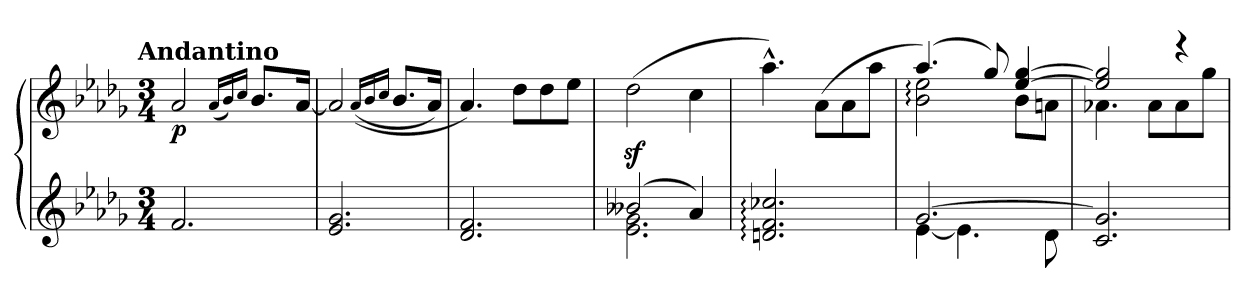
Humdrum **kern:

**kern	**kern	**dynam
*part1	*part1	*part1
*staff2	*staff1	*staff1/2
*clefG2	*clefG2	*
*k[b-e-a-d-g-]	*k[b-e-a-d-g-]	*
!!LO:TX:omd:t=Andantino
*M3/4	*M3/4	*
*MM120	*MM120	*
=1	=1	=1
!	!	!LO:DY:b
*	*^	*
2.f/	2a-/	8ryy	p
!	!	!	!LO:DY:b
.	.	2ryy	con espress.
.	(<16qqa-/LL	.	.
.	16qqb-/)	.	.
.	16qqcc/JJ	.	.
.	8.b-/L	.	.
.	.	8ryy	.
.	[16a-/Jk	.	.
*	*v	*v	*
=2	=2	=2
2.e-/ 2.g-/	2a-/]	.
.	(<(<16qqa-/LL	.
.	16qqb-/	.
.	16qqcc/JJ	.
.	8.b-/L	.
.	16a-/Jk)	.
=3	=3	=3
2.d-/ 2.f/	4.a-/)	.
.	8dd-\L	.
.	8dd-\	.
.	8ee-\J	.
!!LO:LB:g=z
=4	=4	=4
*^	*	*
(>2b--X/	2.e-\ 2.g-\	(>2dd-z<\	.
4a-/)	.	4cc\	.
*v	*v	*	*
=5	=5	=5
2.dn:/ 2.f:/ 2.cc-X:/	4.aa-^^\)	.
.	(>8a-\L	.
.	8a-\	.
.	8aa-\J	.
=6	=6	=6
*^	*^	*
[2.g-/	[4e-\	(>4.aa-/)	2b-:\ 2ee-:\	.
.	4.e-\]	.	.	.
.	.	8gg-/)	.	.
.	.	[4ee-/ [4gg-/	8b-\L	.
.	8d-\	.	8an\J	.
*v	*v	*	*	*
=7	=7	=7	=7
2.c/ 2.g-]/	2ee-]/ 2gg-]/	4.a-X\	.
.	.	8a-\L	.
.	4r	8a-\	.
.	.	8gg-\J	.
*	*v	*v	*
=	=	=
*-	*-	*-
